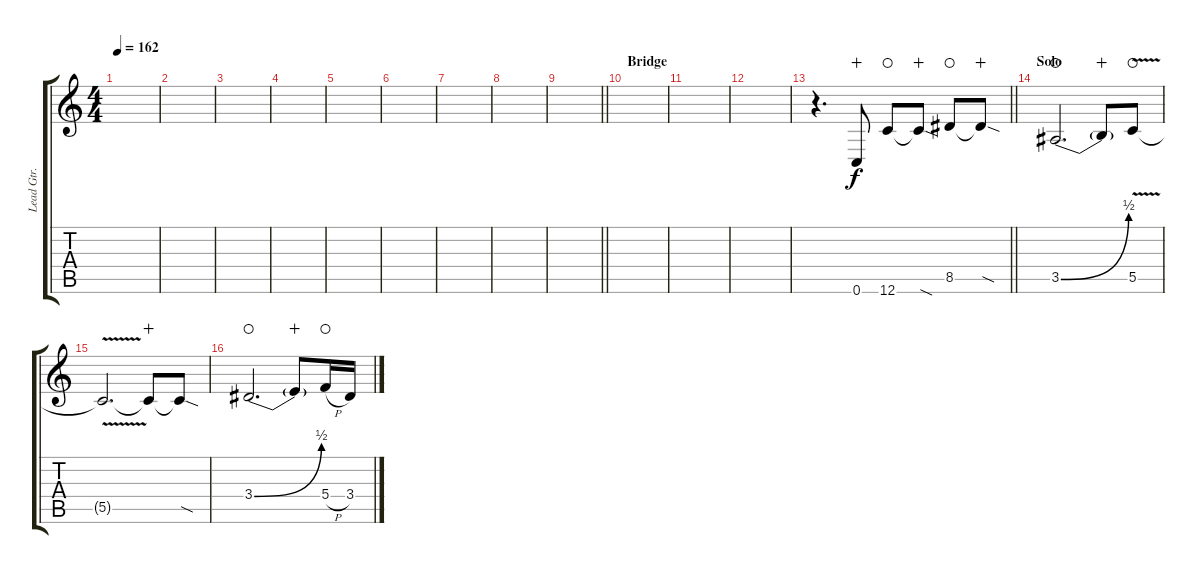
\track ("Lead Gtr." "Lead Gtr.") {instrument distortionguitar}
\staff {score tabs}
\tuning (D4 A3 F3 C3 G2 C2) {hide}
\ts (4 4)
\tempo 162
\clef g2
\ks c
|
|
|
|
|
|
|
|
\barLineRight lightlight
|
\section ("" "Bridge")
|
|
|
\barLineRight lightlight
r.4{d} 0.6.8{wahc} 12.6.8{waho} 12.6{sod t}.8{wahc} 8.5.8{waho} 8.5{sod t}.8{wahc} |
\section ("" "Solo")
3.5{be (bend 0 0 60 2)}.2{d waho} 3.5{t}.8{wahc} 5.5{v}.8{waho} |
5.5{t}.2{d} 5.5{t}.8{wahc} 5.5{sod t}.8 |
3.4{be (bend 0 0 60 2)}.2{d waho} 3.4{t}.8{wahc} 5.4{h}.16{waho} 3.4.16
